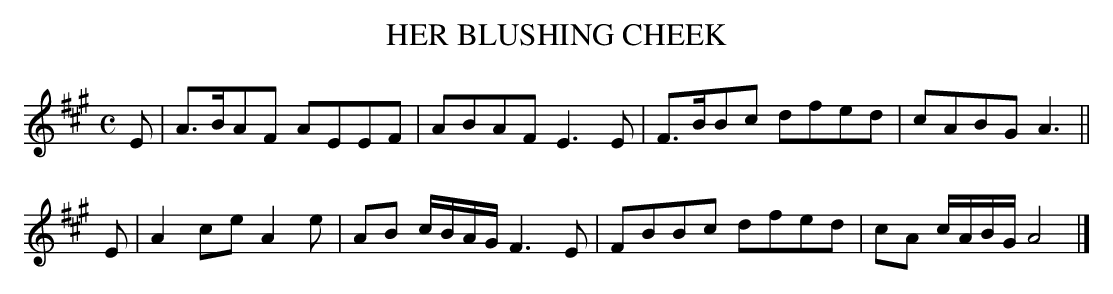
X:1
T:HER BLUSHING CHEEK
Y:"moderate"
M:C
L:1/8
K:A
E|A>BAF AEEF|ABAF E3E|F>BBc dfed|cABG A3||
E|A2ce A2e|AB c/B/A/G/ F3E|FBBc dfed|\
cA c/A/B/G/ A4|]
